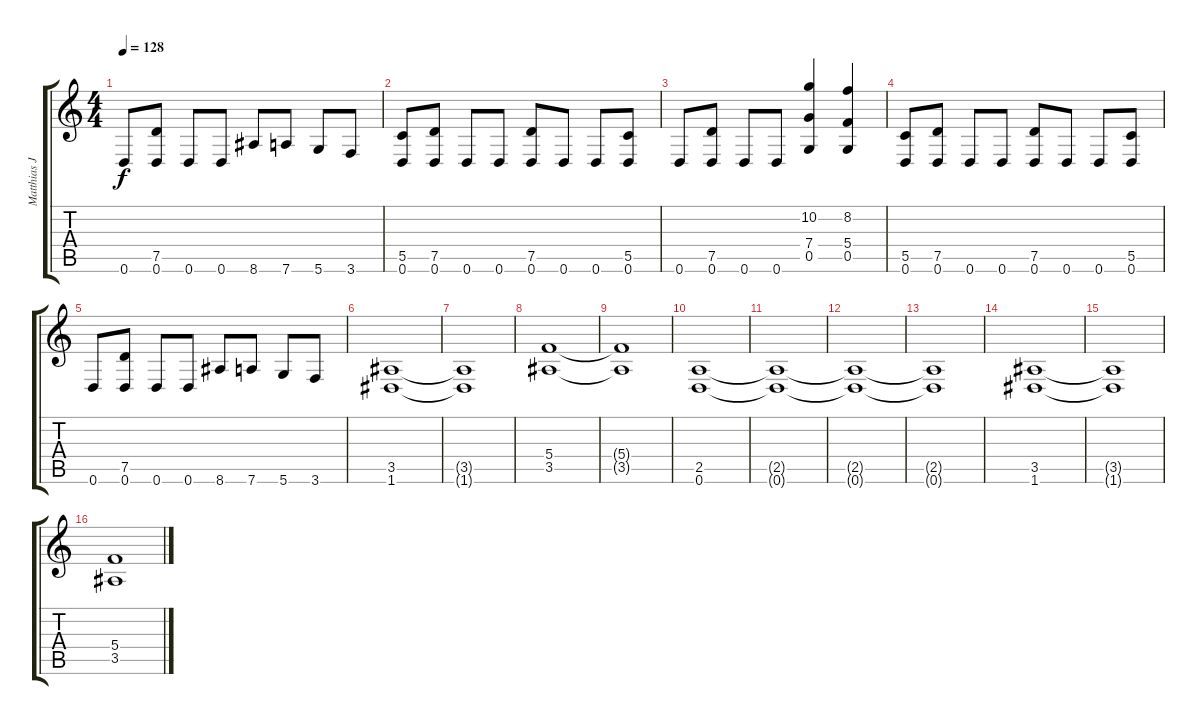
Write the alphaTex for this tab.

\track ("Matthias Jabs" "Matthias J") {instrument distortionguitar}
\staff {score tabs}
\tuning (D4 A3 F3 C3 G2 D2) {hide}
\ts (4 4)
\tempo 128
\clef g2
\ks c
0.6.8{dy f} (7.5 0.6).8 0.6.8 0.6.8 8.6.8 7.6.8 5.6.8 3.6.8 |
(5.5 0.6).8{instrument distortionguitar} (7.5 0.6).8 0.6.8 0.6.8 (7.5 0.6).8 0.6.8 0.6.8 (5.5 0.6).8 |
0.6.8 (7.5 0.6).8 0.6.8 0.6.8 (10.2 7.4 0.5).4 (8.2 5.4 0.5).4 |
(5.5 0.6).8 (7.5 0.6).8 0.6.8 0.6.8 (7.5 0.6).8 0.6.8 0.6.8 (5.5 0.6).8 |
0.6.8 (7.5 0.6).8 0.6.8 0.6.8 8.6.8 7.6.8 5.6.8 3.6.8 |
(3.5 1.6).1 |
(3.5{t} 1.6{t}).1 |
(5.4 3.5).1 |
(5.4{t} 3.5{t}).1 |
(2.5 0.6).1 |
(2.5{t} 0.6{t}).1 |
(2.5{t} 0.6{t}).1 |
(2.5{t} 0.6{t}).1 |
(3.5 1.6).1 |
(3.5{t} 1.6{t}).1 |
(5.4 3.5).1
